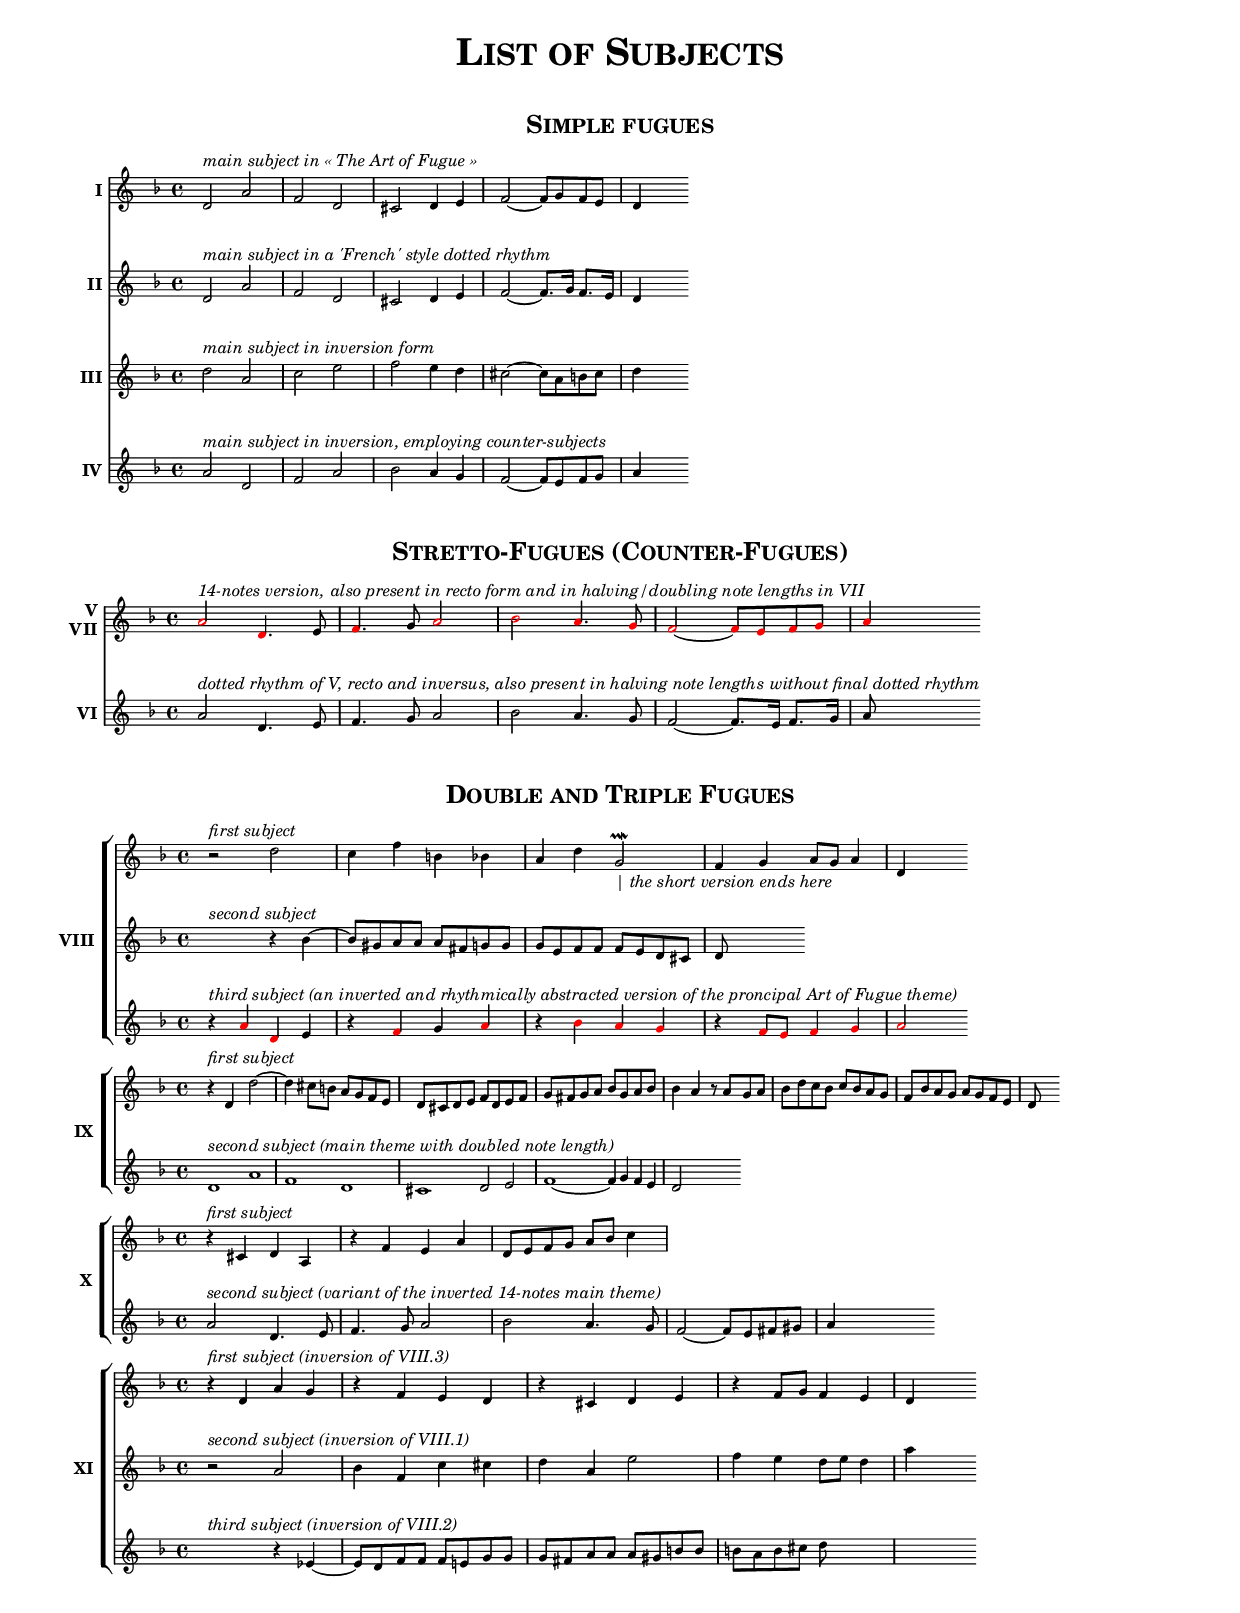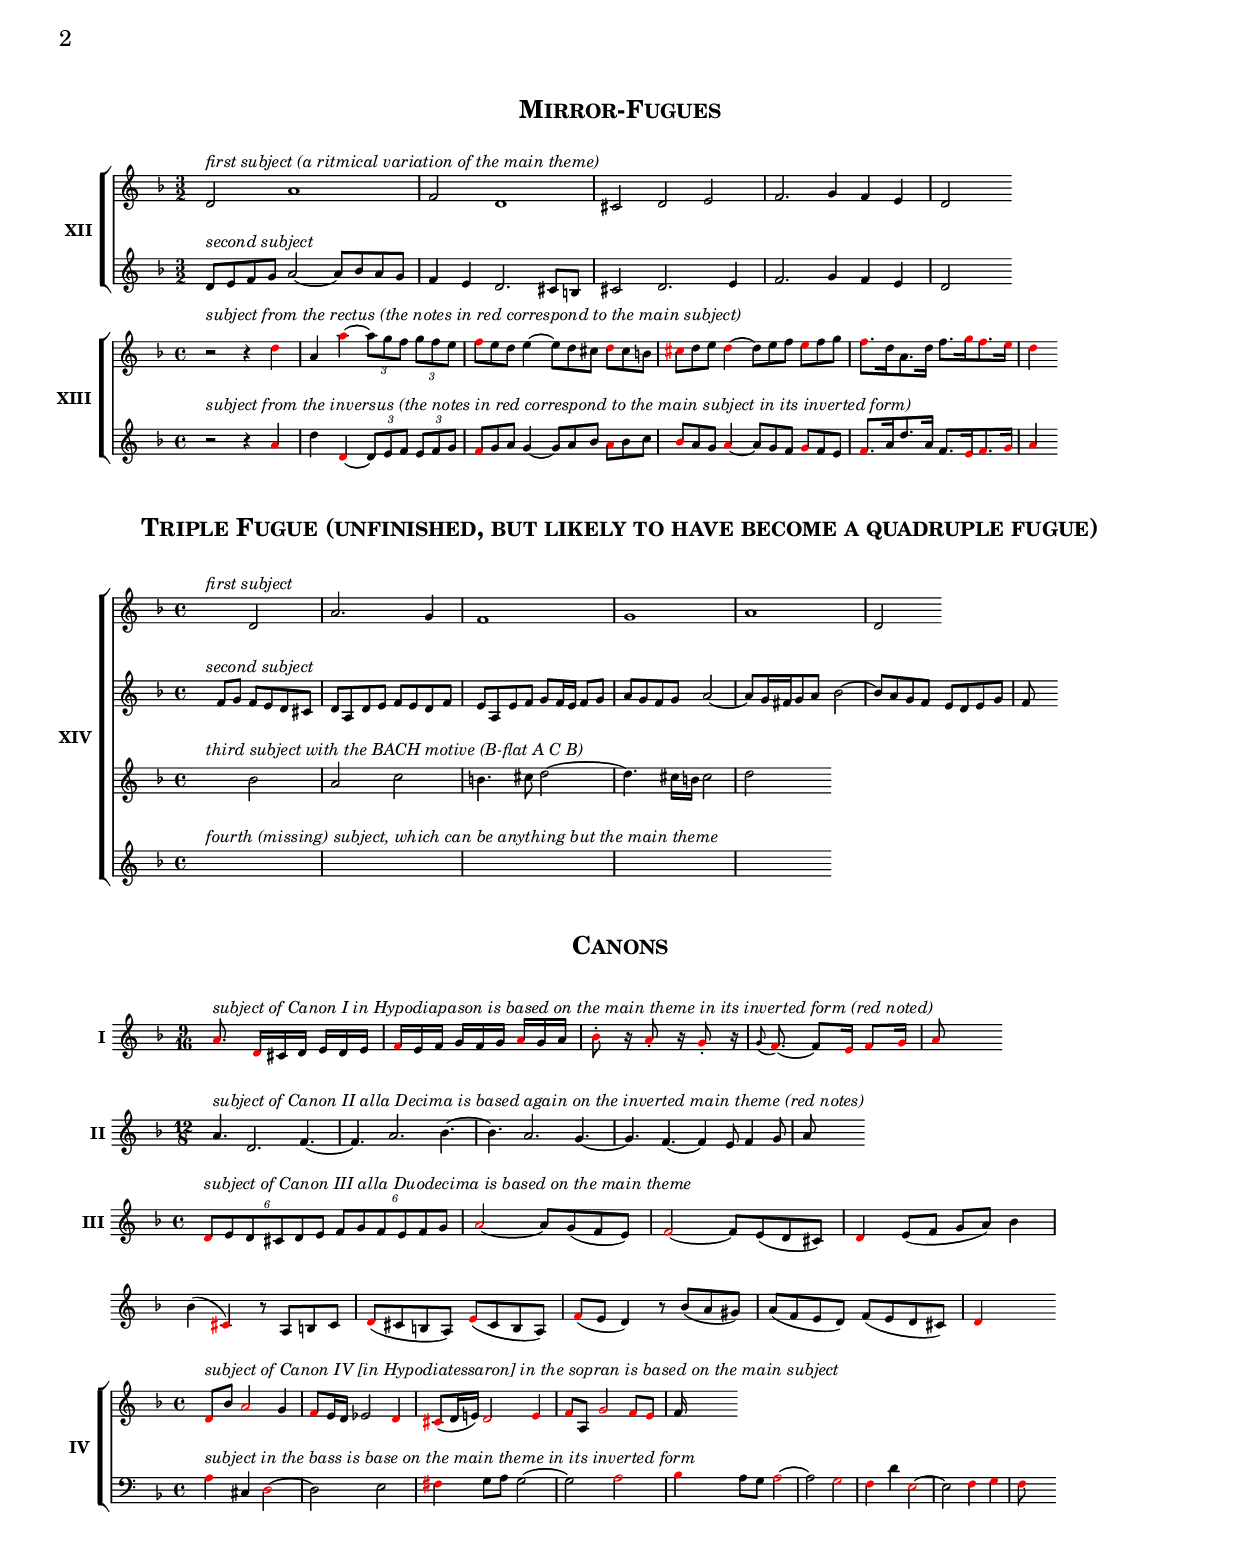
\include "./macros.ly"

commonSettings = {
  \time 4/4
  \key d \minor
  %\once\override Staff.TimeSignature.stencil = ##f
  \override Score.BarNumber.break-visibility = ##(#f #f #f)
  \override Staff.NoteHead.style = #'baroque
}

CommonSubjectI = {
  \commonSettings
  | d'2^\markup \abs-fontsize #8 \italic { "main subject in « The Art of Fugue »" }
    a'
  | f d | cis d4 e | f2~ f8 g f e | d4 s
}
CommonSubjectII = {
  \commonSettings
  | d'2^\markup \abs-fontsize #8 \italic { "main subject in a 'French' style dotted rhythm" }
    a'
  | f d | cis d4 e | f2~ f8. g16 f8. e16 | d4 s
}
CommonSubjectIII = {
  \commonSettings
  | d''2^\markup \abs-fontsize #8 \italic { "main subject in inversion form" }
    a
  | c e | f e4 d | cis2~ cis8 a b cis | d4 s
}
CommonSubjectIV = {
  \commonSettings
  | a'2^\markup \abs-fontsize #8 \italic { "main subject in inversion, employing counter-subjects" }
    d,
  | f a | bes a4 g | f2~ f8 e f g | a4 s
}
CommonSubjectV = {
  \commonSettings
  | \red a'2^\markup \abs-fontsize #8 \italic  {
      "14-notes version,"
      "also present in recto form and in halving/doubling note lengths in VII"
    }
    \once\override Stem.length = #6 \red d,4. e8
  | \red f4. g8 \red a2
  | \red bes \red a4. \red g8
  | \red \red f2~ \red f8 \red e \red f \red g
  | \red a4 s
}

CommonSubjectVI = {
  \commonSettings
  | a'2^\markup \abs-fontsize #8 \italic  {
      "dotted rhythm of V, recto and inversus, also present in halving note lengths"
      "without final dotted rhythm"
    }
    \once\override Stem.length = #5 d,4. e8
  | f4. g8 a2 | bes a4. g8 | f2~ f8. e16 f8. g16 | a8 s4.
}

SubjectVIIIFirst = \relative {
  \commonSettings
  | r2^\markup \abs-fontsize #8 \italic { "first subject" }
    d''
  | c4 f b, bes | a d g,2^\prallmordent_\markup \abs-fontsize #8 \italic { "| the short version ends here" }
  | f4 g a8 g a4 | d,4 s
}
SubjectVIIISecond = \relative {
  \commonSettings
  | s2^\markup \abs-fontsize #8 \italic { "second subject" }
    r4 bes'~
  | bes8 gis a a a fis g g | g e f f f e d cis | d s4.
}
SubjectVIIIThird = \relative {
  \commonSettings
  | r4^\markup \abs-fontsize #8 \italic {
      "third subject (an inverted and rhythmically abstracted version of the proncipal Art of Fugue theme)"
    }
    \red a' \red d, e | r \red f g \red a | r \red bes \red a \red g | r \red { f8 e f4 g | a2 } % s
}

SubjectIXFirst = {
  \commonSettings
  | r4^\markup \abs-fontsize #8 \italic {
      "first subject"
    }
    d' d'2~ | d4 cis8 b a g f e | d cis d e f d e f | g fis g a bes g a bes | bes4 a r8 a g a
  | bes d c bes c bes a g | f bes a g a g f e | d s
}
SubjectIXSecond = {
  \commonSettings
  | d'1*1/2^\markup \abs-fontsize #8 \italic {
      "second subject (main theme with doubled note length)"
    }
    a' | f d | cis d2*1/2 e | f1*1/2~ f4*1/2 g f e | d2*1/2 s1*1/2
}

SubjectXFirst = {
  \commonSettings
  | r4^\markup \abs-fontsize #8 \italic {
      "first subject"
    }
    cis' d a | r f' e a | d,8 e f g a bes c4 | % c8 bes a g fis d g4
}
SubjectXSecond = {
  \commonSettings
  | a'2^\markup \abs-fontsize #8 \italic {
      "second subject (variant of the inverted 14-notes main theme)"
    }
    d,4. e8 | f4. g8 a2 | bes a4. g8 | f2~ f8 e fis gis | a4 s2
}

SubjectXIFirst = {
  \commonSettings
  | r4^\markup \abs-fontsize #8 \italic {
      "first subject (inversion of VIII.3)"
    }
    d' a' g
  | r f e d | r cis d e | r f8 g f4 e | d4 s
}
SubjectXISecond = {
  \commonSettings
  | r2^\markup \abs-fontsize #8 \italic {
      "second subject (inversion of VIII.1)"
    }
    a'
  | bes4 f c' cis | d a e'2 | f4 e d8 e d4 | a'4 s
}
SubjectXIThird = {
  \commonSettings
  | s2^\markup \abs-fontsize #8 \italic {
      "third subject (inversion of VIII.2)"
    }
    r4 ees'~
  | ees8 d f f f e g g | g fis a a a gis b b | b a b cis d s4. | s2
}

SubjectXIIFirst = {
  \commonSettings
  | \time 3/2
    d'2^\markup \abs-fontsize #8 \italic {
      "first subject (a ritmical variation of the main theme)"
    }
    a'1
  | f2 d1 | cis2 d e | f2. g4 f e | d2 s4
}
SubjectXIISecond = {
  \commonSettings
  | \time 3/2
    d'8^\markup \abs-fontsize #8 \italic { "second subject" }
    e f g a2~ a8 bes a g | f4 e d2. cis8 b | cis2 d2. e4 | f2. g4 f e | d2 s4
}

SubjectXIIIFirst = {
  \commonSettings
  | r2^\markup \abs-fontsize #8 \italic {
      "subject from the rectus (the notes in red correspond to the main subject)"
    }
    r4 \red d'' | a \red a'~ \tuplet 3/2 { a8 g f } \tuplet 3/2 { g f e }
  | \omit TupletNumber \tuplet 3/2 { \red f e d } e4~ \tuplet 3/2 { e8 d cis } \tuplet 3/2 { \red d cis b }
  | \tuplet 3/2 { \red cis d e } \red d4~ \tuplet 3/2 { d8 e f } \tuplet 3/2 { \red e f g }
  | \red f8.[ d16 a8. d16] f8.[ \red g16 \red f8. \red e16] | \red d4
}
SubjectXIIISecond = {
  \commonSettings
  | r2^\markup \abs-fontsize #8 \italic {
      "subject from the inversus (the notes in red correspond to the main subject in its inverted form)"
    }
    r4 \red a' | d \red d,~ \tuplet 3/2 { d8 e f } \tuplet 3/2 { e f g }
  | \omit TupletNumber \tuplet 3/2 { \red f g a } g4~ \tuplet 3/2 { g8 a bes } \tuplet 3/2 { \red a bes c }
  | \tuplet 3/2 { \red bes a g } \red a4~ \tuplet 3/2 { a8 g f } \tuplet 3/2 { \red g f e }
  | \red f8.[ a16 d8. a16] f8.[ \red e16 \red f8. \red g16] | \red a4
}

SubjectXIVFirst = {
  \commonSettings
  | s2^\markup \abs-fontsize #8 \italic { "first subject" }
    d'
  | a'2. g4 | f1 | g | a | d,2 % s
}
SubjectXIVSecond = {
  \commonSettings
  | s4^\markup \abs-fontsize #8 \italic { "second subject" }
    f'8 g f e d cis
  | d a d e f e d f | e a, e' f g f16 e f8 g | a g f g a2~ | a8[ g16 fis g8 a] bes2~ | bes8 a g f e d e g
  | f s % s2.
}
SubjectXIVThird = {
  \commonSettings
  | s2^\markup \abs-fontsize #8 \italic {
      "third subject with the BACH motive (B-flat A C B)"
    }
    bes'
  | a c | b4. cis8 d2~ | d4. cis16 b  cis2 | d % s
}
SubjectXIVFourth = {
  \commonSettings
  | s1^\markup \abs-fontsize #8 \italic {
      "fourth (missing) subject, which can be anything but the main theme"
    }
  | s | s | s | s2
}

CanonI = {
  \commonSettings
  \time 9/16
  | \red a'8.^\markup \abs-fontsize #8 \italic {
      "subject of Canon I in Hypodiapason is based on the main theme in its inverted form (red noted)"
    }
    \red d,16 cis d e d e
  | \red f e f g f g \red a g a
  | \red bes8^. r16 \red a8_. r16 \red g8_. r16
  | \appoggiatura g8 \red f8.~ f8 \red e16 \red f8 \red g16
  | \red a8 s
}
CanonII = {
  \commonSettings
  \time 12/8
  | a'4.^\markup \abs-fontsize #8 \italic {
      "subject of Canon II alla Decima is based again on the inverted main theme (red notes)"
    }
    d,2. f4.~
  | f a2. bes4.~
  | bes a2. g4.~
  | g f~ f4 e8 f4 g8
  | a8 s4
}
CanonIII = {
  \commonSettings
  | \tuplet 6/4 {
      \red d'8[^\markup \abs-fontsize #8 \italic {
        "subject of Canon III alla Duodecima is based on the main theme"
      }
      e d cis d e]
    } \tuplet 6/4 { f[ g f e f g] }
  | \red a2~ a8 g( f e)
  | \red f2~ f8 e( d cis)
  | \red d4 e8( f g a) bes4
  | bes( \red  cis,) r8 a b cis
  | \red d( cis b a) \red e'( cis b a)
  | \red f'( e d4) r8 bes'( a gis)
  | a( f e d) f( e d cis)
  | \red d4 s
}
CanonIVSopran = {
  \commonSettings
  | \red d'8^\markup \abs-fontsize #8 \italic {
      "subject of Canon IV [in Hypodiatessaron] in the sopran is based on the main subject"
     }
     bes' \red a2 g4
  | \red f8 e16 d ees2 \red d4
  | \red cis8_( d16 e!) \red d2 \red e4
  | \red f8 a, \red g'2 \red f8 \red e
  | f16 s8.
}
CanonIVBass = {
  \commonSettings
  \clef bass
  | \red a4^\markup \abs-fontsize #8 \italic {
      "subject in the bass is base on the main theme in its inverted form"
    }
    cis, \red  d2~ \noBreak
  | d e \noBreak
  | \red fis4 g8 a g2~ \noBreak
  | g \red a \noBreak
  | \red bes4 a8 g \red a2~ \noBreak
  | a \red g \noBreak
  | \red f4 d' \red e,2~ \noBreak
  | e \red f4 \red g \noBreak
  | \red f8 s
}

\markup \fill-line {
  \center-column \abs-fontsize #18 \smallCaps \bold {
    \null
    "List of Subjects"
    \vspace #1
  }
}

\markup \fill-line {
  \center-column \abs-fontsize #12 \smallCaps \bold {
    \null
    "Simple fugues"
    \vspace #0.5
  }
}

\markup \line {
  \hspace #2
  \left-column {
    \score {
      <<
        \new Staff \with {
          instrumentName = \markup \abs-fontsize #8 \bold { "I " }
        } \relative \CommonSubjectI
        \new Staff \with {
          instrumentName = \markup \abs-fontsize #8 \bold { "II " }
        } \relative \CommonSubjectII
        \new Staff \with {
          instrumentName = \markup \abs-fontsize #8 \bold { "III " }
        } \relative \CommonSubjectIII
        \new Staff \with {
          instrumentName = \markup \abs-fontsize #8 \bold { "IV " }
        } \relative \CommonSubjectIV
      >>
      \layout {
        %\context {
        %  \Score
        %  proportionalNotationDuration = #(ly:make-moment 1)
        %}
        indent = #0
        line-width = #160
        #(layout-set-staff-size 12)
      }
    }
  }
}

\markup \fill-line {
  \center-column \abs-fontsize #12 \smallCaps \bold {
    \null\null
    "Stretto-Fugues (Counter-Fugues)"
    \vspace #0.5
  }
}

\markup \line {
  \hspace #1
  \left-column {
    \score {
      <<
        \new Staff \with {
          instrumentName = \markup \abs-fontsize #8 \bold {
            \right-column { "V " \raise #1.8 \line { "VII " } }
          }
        } \relative \CommonSubjectV
        % Contrapunctus VI
        \new Staff \with {
          instrumentName = \markup \abs-fontsize #8 \bold { "VI " }
        } \relative \CommonSubjectVI
      >>
      \layout {
        %\context {
        %  \Score
        %  proportionalNotationDuration = #(ly:make-moment 1)
        %}
        indent = #0
        line-width = #160
        #(layout-set-staff-size 12)
      }
    }
  }
}

\markup \fill-line {
  \center-column \abs-fontsize #12 \smallCaps \bold {
    \null\null
    "Double and Triple Fugues"
    \vspace #0.5
  }
}

% Contrapunctus VIII
\markup \line {
  \left-column {
    \score {
      <<
        \new ChoirStaff \with {
          instrumentName = \markup \abs-fontsize #8 \bold { "VIII " }
          \override StaffGrouper.staff-staff-spacing = #'(
                      (basic-distance . 0)
                      (padding . 2))
          }
        <<
        \new Staff {
          \new Voice = "subjectviii1" \relative \SubjectVIIIFirst
        }
        \new Staff {
          \new Voice = "subjectviii2" \relative \SubjectVIIISecond
        }
        \new Staff {
          \new Voice = "subjectviii3" \relative \SubjectVIIIThird
        }
        >>
      >>
      \layout {
        %\context {
        %  \Score
        %  proportionalNotationDuration = #(ly:make-moment 1)
        %}
        indent = #0
        line-width = #160
        #(layout-set-staff-size 12)
      }
    }
  }
}

% Contrapunctus IX
\markup \line {
  \hspace #1.4
  \left-column {
    \score {
      <<
        \new ChoirStaff \with {
          instrumentName = \markup \abs-fontsize #8 \bold { "IX " }
          \override StaffGrouper.staff-staff-spacing = #'(
                      (basic-distance . 0)
                      (padding . 2))
          }
        <<
        \new Staff {
          \new Voice = "subjectix1" \relative \SubjectIXFirst
        }
        \new Staff {
          \new Voice = "subjectix2" \relative \SubjectIXSecond
        }
        >>
      >>
      \layout {
        %\context {
        %  \Score
        %  proportionalNotationDuration = #(ly:make-moment 1)
        %}
        indent = #0
        line-width = #160
        #(layout-set-staff-size 12)
      }
    }
  }
}

% Contrapunctus X
\markup \line {
  \hspace #2.0
  \left-column {
    \score {
      <<
        \new ChoirStaff \with {
          instrumentName = \markup \abs-fontsize #8 \bold { "X " }
          \override StaffGrouper.staff-staff-spacing = #'(
                      (basic-distance . 0)
                      (padding . 2))
          }
        <<
        \new Staff {
          \new Voice = "subjectix1" \relative \SubjectXFirst
        }
        \new Staff {
          \new Voice = "subjectix2" \relative \SubjectXSecond
        }
        >>
      >>
      \layout {
        %\context {
        %  \Score
        %  proportionalNotationDuration = #(ly:make-moment 1)
        %}
        indent = #0
        line-width = #160
        #(layout-set-staff-size 12)
      }
    }
  }
}

% Contrapunctus XI
\markup \line {
  \hspace #1.4
  \left-column {
    \score {
      <<
        \new ChoirStaff \with {
          instrumentName = \markup \abs-fontsize #8 \bold { "XI " }
          \override StaffGrouper.staff-staff-spacing = #'(
                      (basic-distance . 0)
                      (padding . 2))
          }
        <<
        \new Staff {
          \new Voice = "subjectxi1" \relative \SubjectXIFirst
        }
        \new Staff {
          \new Voice = "subjectxi2" \relative \SubjectXISecond
        }
        \new Staff {
          \new Voice = "subjectxi3" \relative \SubjectXIThird
        }
        >>
      >>
      \layout {
        %\context {
        %  \Score
        %  proportionalNotationDuration = #(ly:make-moment 1)
        %}
        indent = #0
        line-width = #160
        #(layout-set-staff-size 12)
      }
    }
  }
}

\pageBreak

\markup \fill-line {
  \center-column \abs-fontsize #12 \smallCaps \bold {
    \null\null
    "Mirror-Fugues"
    \vspace #1
  }
}

% Contrapunctus XII
\markup \line {
  \hspace #0.6
  \left-column {
    \score {
      <<
        \new ChoirStaff \with {
          instrumentName = \markup \abs-fontsize #8 \bold { "XII " }
          \override StaffGrouper.staff-staff-spacing = #'(
                      (basic-distance . 0)
                      (padding . 2))
          }
        <<
        \new Staff {
          \new Voice = "subjectxii1" \relative \SubjectXIIFirst
        }
        \new Staff {
          \new Voice = "subjectxii2" \relative \SubjectXIISecond
        }
        >>
      >>
      \layout {
        %\context {
        %  \Score
        %  proportionalNotationDuration = #(ly:make-moment 1)
        %}
        indent = #0
        line-width = #160
        #(layout-set-staff-size 12)
      }
    }
  }
}

% Contrapunctus XIII
\markup \line {
  \hspace #-0.2
  \left-column {
    \score {
      <<
        \new ChoirStaff \with {
          instrumentName = \markup \abs-fontsize #8 \bold { "XIII " }
          \override StaffGrouper.staff-staff-spacing = #'(
                      (basic-distance . 0)
                      (padding . 2))
          }
        <<
        \new Staff {
          \new Voice = "subjectxiii1" \relative \SubjectXIIIFirst
        }
        \new Staff {
          \new Voice = "subjectxiii2" \relative \SubjectXIIISecond
        }
        >>
      >>
      \layout {
        %\context {
        %  \Score
        %  proportionalNotationDuration = #(ly:make-moment 1)
        %}
        indent = #0
        line-width = #160
        #(layout-set-staff-size 12)
      }
    }
  }
}

\markup \fill-line {
  \center-column \abs-fontsize #12 \smallCaps \bold {
    \null\null
    "Triple Fugue (unfinished, but likely to have become a quadruple fugue)"
    \vspace #1
  }
}

% Contrapunctus XIV
\markup \line {
  \hspace #0
  \left-column {
    \score {
      <<
        \new ChoirStaff \with {
          instrumentName = \markup \abs-fontsize #8 \bold { "XIV " }
          \override StaffGrouper.staff-staff-spacing = #'(
                      (basic-distance . 0)
                      (padding . 2))
          }
        <<
        \new Staff {
          \new Voice = "subjectxiv1" \relative \SubjectXIVFirst
        }
        \new Staff {
          \new Voice = "subjectxiv2" \relative \SubjectXIVSecond
        }
        \new Staff {
          \new Voice = "subjectxiv3" \relative \SubjectXIVThird
        }
        \new Staff {
          \new Voice = "subjectxiv4" \relative \SubjectXIVFourth
        }
        >>
      >>
      \layout {
        %\context {
        %  \Score
        %  proportionalNotationDuration = #(ly:make-moment 1)
        %}
        indent = #0
        line-width = #160
        #(layout-set-staff-size 12)
      }
    }
  }
  \vspace #3
}

\markup \fill-line {
  \center-column \abs-fontsize #12 \smallCaps \bold {
    \null\null
    "Canons"
    \vspace #0.5
  }
}

\markup \line {
  \hspace #3.8
  \left-column {
    \score {
      <<
        \new Staff \with {
          instrumentName = \markup \abs-fontsize #8 \bold { "I " }
        } \relative \CanonI
      >>
      \layout {
        indent = #0
        line-width = #160
        #(layout-set-staff-size 12)
      }
    }
  }
  \vspace #2
}

\markup \line {
  \hspace #3
  \left-column {
    \score {
      <<
        \new Staff \with {
          instrumentName = \markup \abs-fontsize #8 \bold { "II " }
        } \relative \CanonII
      >>
      \layout {
        indent = #0
        line-width = #160
        #(layout-set-staff-size 12)
      }
    }
  }
  \vspace #2
}

\markup \line {
  \hspace #2.2
  \left-column {
    \score {
      <<
        \new Staff \with {
          instrumentName = \markup \abs-fontsize #8 \bold { "III " }
        } \relative \CanonIII
      >>
      \layout {
        indent = #0
        line-width = #160
        #(layout-set-staff-size 12)
      }
    }
  }
  \vspace #2
}

\markup \line {
  \hspace #1
  \left-column {
    \vspace #0.5
    \score {
      <<
        \new ChoirStaff \with {
          instrumentName = \markup \abs-fontsize #8 \bold { "IV " }
          \override StaffGrouper.staff-staff-spacing = #'(
                      (basic-distance . 0)
                      (padding . 2))
          }
        <<
        \new Staff {
          \new Voice = "canonivsopran" \relative \CanonIVSopran
        }
        \new Staff {
          \new Voice = "canonivbass" \relative \CanonIVBass
        }
        >>
      >>
      \layout {
        indent = #0
        line-width = #160
        #(layout-set-staff-size 12)
      }
    }
  }
}
